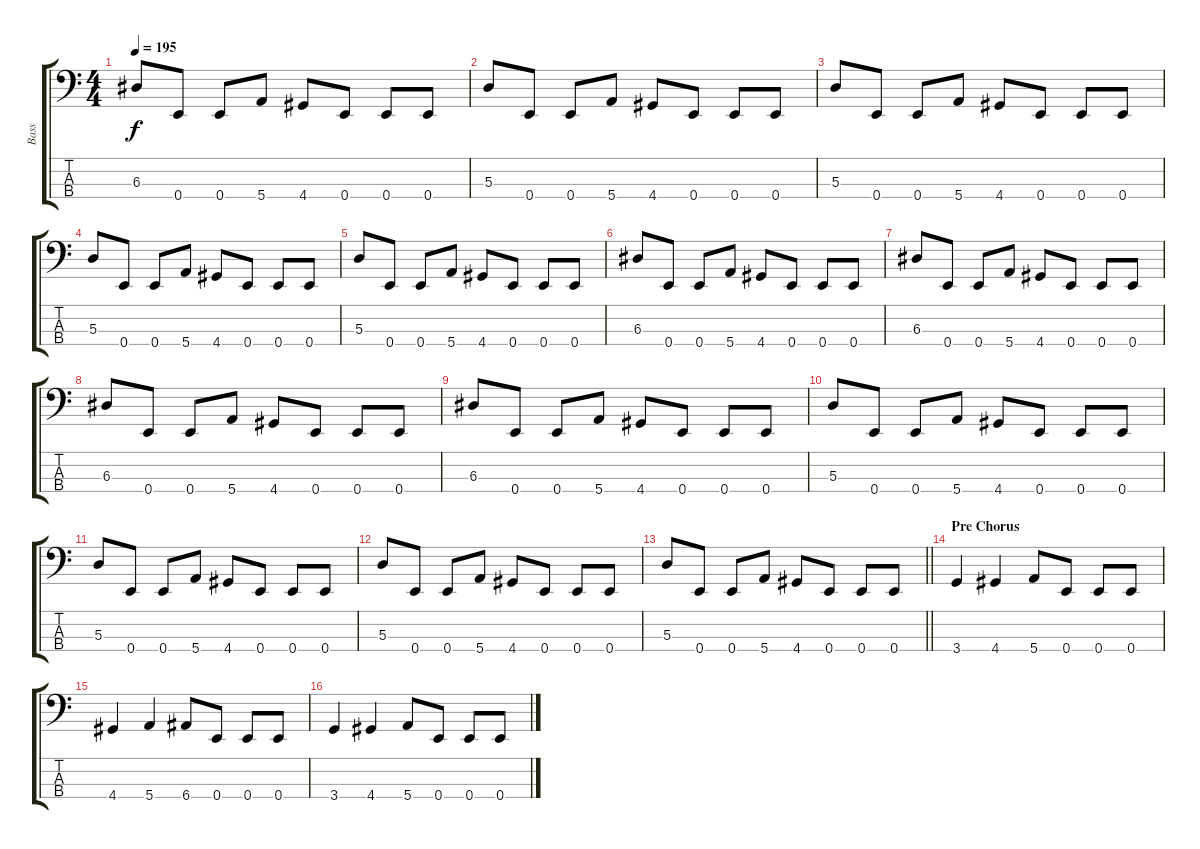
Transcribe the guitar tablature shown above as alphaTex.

\track ("Bass" "Bass") {instrument electricbassfinger}
\staff {score tabs}
\tuning (G2 D2 A1 E1) {hide}
\ts (4 4)
\tempo 195
\clef f4
\ks c
6.3.8{dy f} 0.4.8 0.4.8 5.4.8 4.4.8 0.4.8 0.4.8 0.4.8 |
5.3.8 0.4.8 0.4.8 5.4.8 4.4.8 0.4.8 0.4.8 0.4.8 |
5.3.8 0.4.8 0.4.8 5.4.8 4.4.8 0.4.8 0.4.8 0.4.8 |
5.3.8 0.4.8 0.4.8 5.4.8 4.4.8 0.4.8 0.4.8 0.4.8 |
5.3.8 0.4.8 0.4.8 5.4.8 4.4.8 0.4.8 0.4.8 0.4.8 |
6.3.8 0.4.8 0.4.8 5.4.8 4.4.8 0.4.8 0.4.8 0.4.8 |
6.3.8 0.4.8 0.4.8 5.4.8 4.4.8 0.4.8 0.4.8 0.4.8 |
6.3.8 0.4.8 0.4.8 5.4.8 4.4.8 0.4.8 0.4.8 0.4.8 |
6.3.8 0.4.8 0.4.8 5.4.8 4.4.8 0.4.8 0.4.8 0.4.8 |
5.3.8 0.4.8 0.4.8 5.4.8 4.4.8 0.4.8 0.4.8 0.4.8 |
5.3.8 0.4.8 0.4.8 5.4.8 4.4.8 0.4.8 0.4.8 0.4.8 |
5.3.8 0.4.8 0.4.8 5.4.8 4.4.8 0.4.8 0.4.8 0.4.8 |
\barLineRight lightlight
5.3.8 0.4.8 0.4.8 5.4.8 4.4.8 0.4.8 0.4.8 0.4.8 |
\section ("" "Pre Chorus")
3.4.4 4.4.4 5.4.8 0.4.8 0.4.8 0.4.8 |
4.4.4 5.4.4 6.4.8 0.4.8 0.4.8 0.4.8 |
3.4.4 4.4.4 5.4.8 0.4.8 0.4.8 0.4.8
